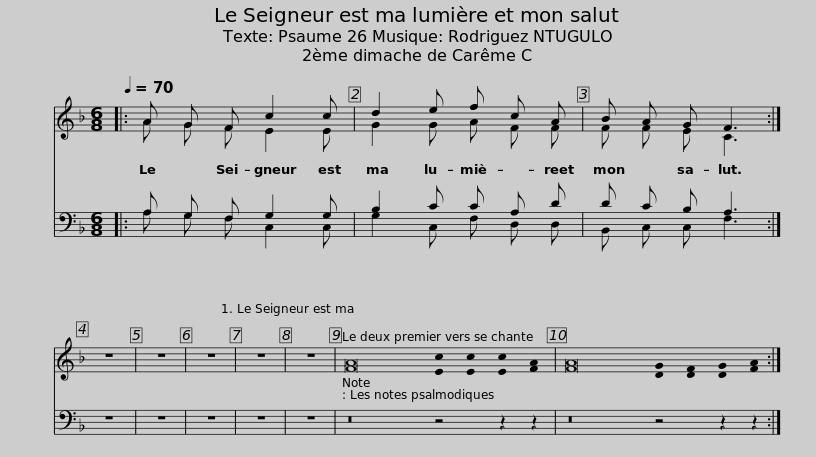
X:1
%%score ( 1 2 ) ( 3 4 )
L:1/8
Q:1/4=70
M:6/8
I:linebreak $
K:F
U:s=!stemless!
V:1 treble
V:2 treble
V:3 bass
V:4 bass
V:1
|: A G F c2 c | d2 e f c A | B A G F3 :| z6 | z6 | %5
 z6 | z6 | z6 |$ A16 sc2 sc2 sc2 sA2 | A16 sG2 sF2 sG2 sA2 :| %10
V:2
|: A G F E2 E | G2 G A F F | F F E C3 :| x6 | x6 | %5
 x6 | x6 | x6 |$ F16 sE2 sE2 sE2 sF2 | F16 sD2 sD2 sD2 sF2 :| %10
V:3
|: A, G, F, G,2 G, | B,2 C C A, D | D C B, A,3 :| z6 | z6 | %5
 z6 | z6 | z6 |$ z16 z4 z2 z2 | z16 z4 z2 z2 :| %10
V:4
|: A, G, F, C,2 C, | G,2 C, F, D, D, | B,, C, C, F,3 :| x6 | x6 | %5
 x6 | x6 | x6 |$ x24 | x24 :| %10
